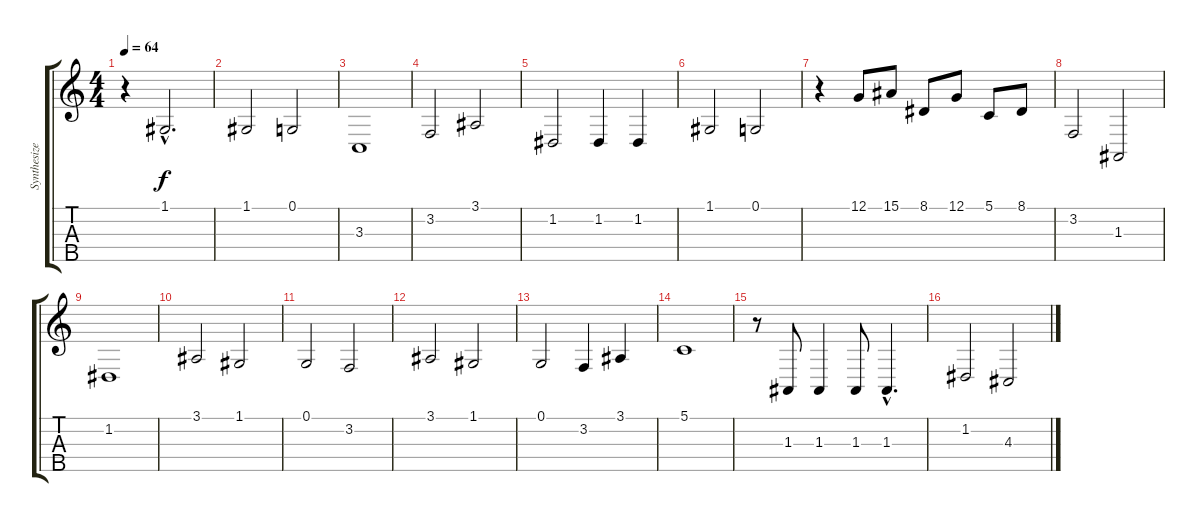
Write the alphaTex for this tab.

\track ("Synthesizer (Low)" "Synthesize") {instrument stringensemble1}
\staff {score tabs}
\tuning (G3 D3 A2 E2 B1) {hide}
\ts (4 4)
\tempo 64
\clef g2
\ks c
r.4{dy f} 1.1{hac}.2{d} |
1.1.2 0.1.2 |
3.3.1 |
3.2.2 3.1.2 |
1.2.2 1.2.4 1.2.4 |
1.1.2 0.1.2 |
r.4 12.1.8 15.1.8 8.1.8 12.1.8 5.1.8 8.1.8 |
3.2.2 1.3.2 |
1.2.1 |
3.1.2 1.1.2 |
0.1.2 3.2.2 |
3.1.2 1.1.2 |
0.1.2 3.2.4 3.1.4 |
5.1.1 |
r.8 1.3.8 1.3.4 1.3.8 1.3{hac}.4{d} |
1.2.2 4.3.2
